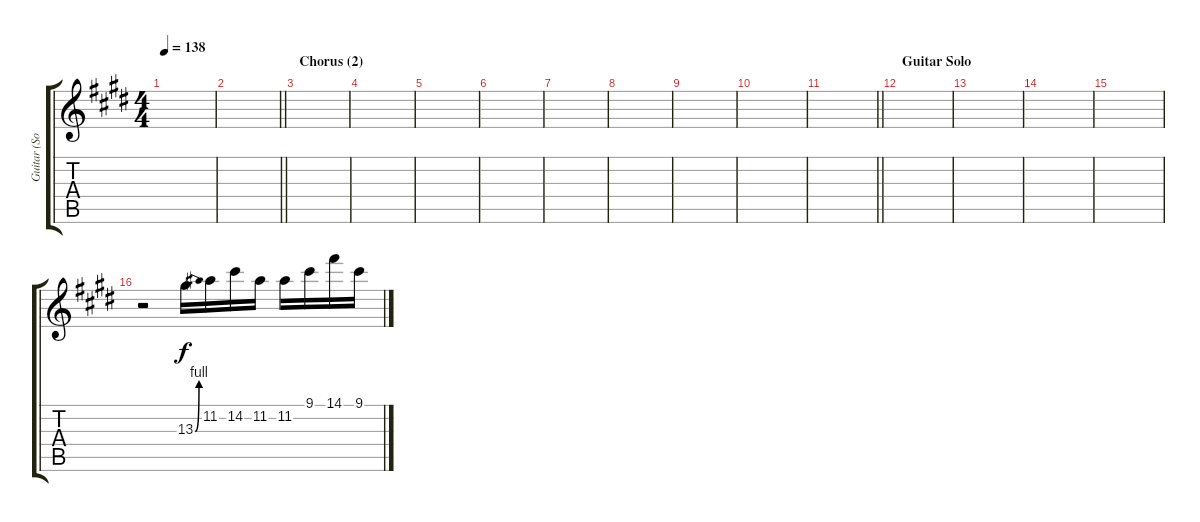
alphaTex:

\track ("Guitar (Solo Harmony)" "Guitar (So") {instrument overdrivenguitar}
\staff {score tabs}
\tuning (E4 B3 G3 D3 A2 E2) {hide}
\ts (4 4)
\tempo 138
\clef g2
\ks e
|
\barLineRight lightlight
|
\section ("" "Chorus (2)")
|
|
|
|
|
|
|
|
\barLineRight lightlight
|
\section ("" "Guitar Solo")
|
|
|
|
r.2 13.3{be (bend 0 0 60 4)}.16 11.2.16 14.2.16 11.2.16 11.2.16 9.1.16 14.1.16 9.1.16
